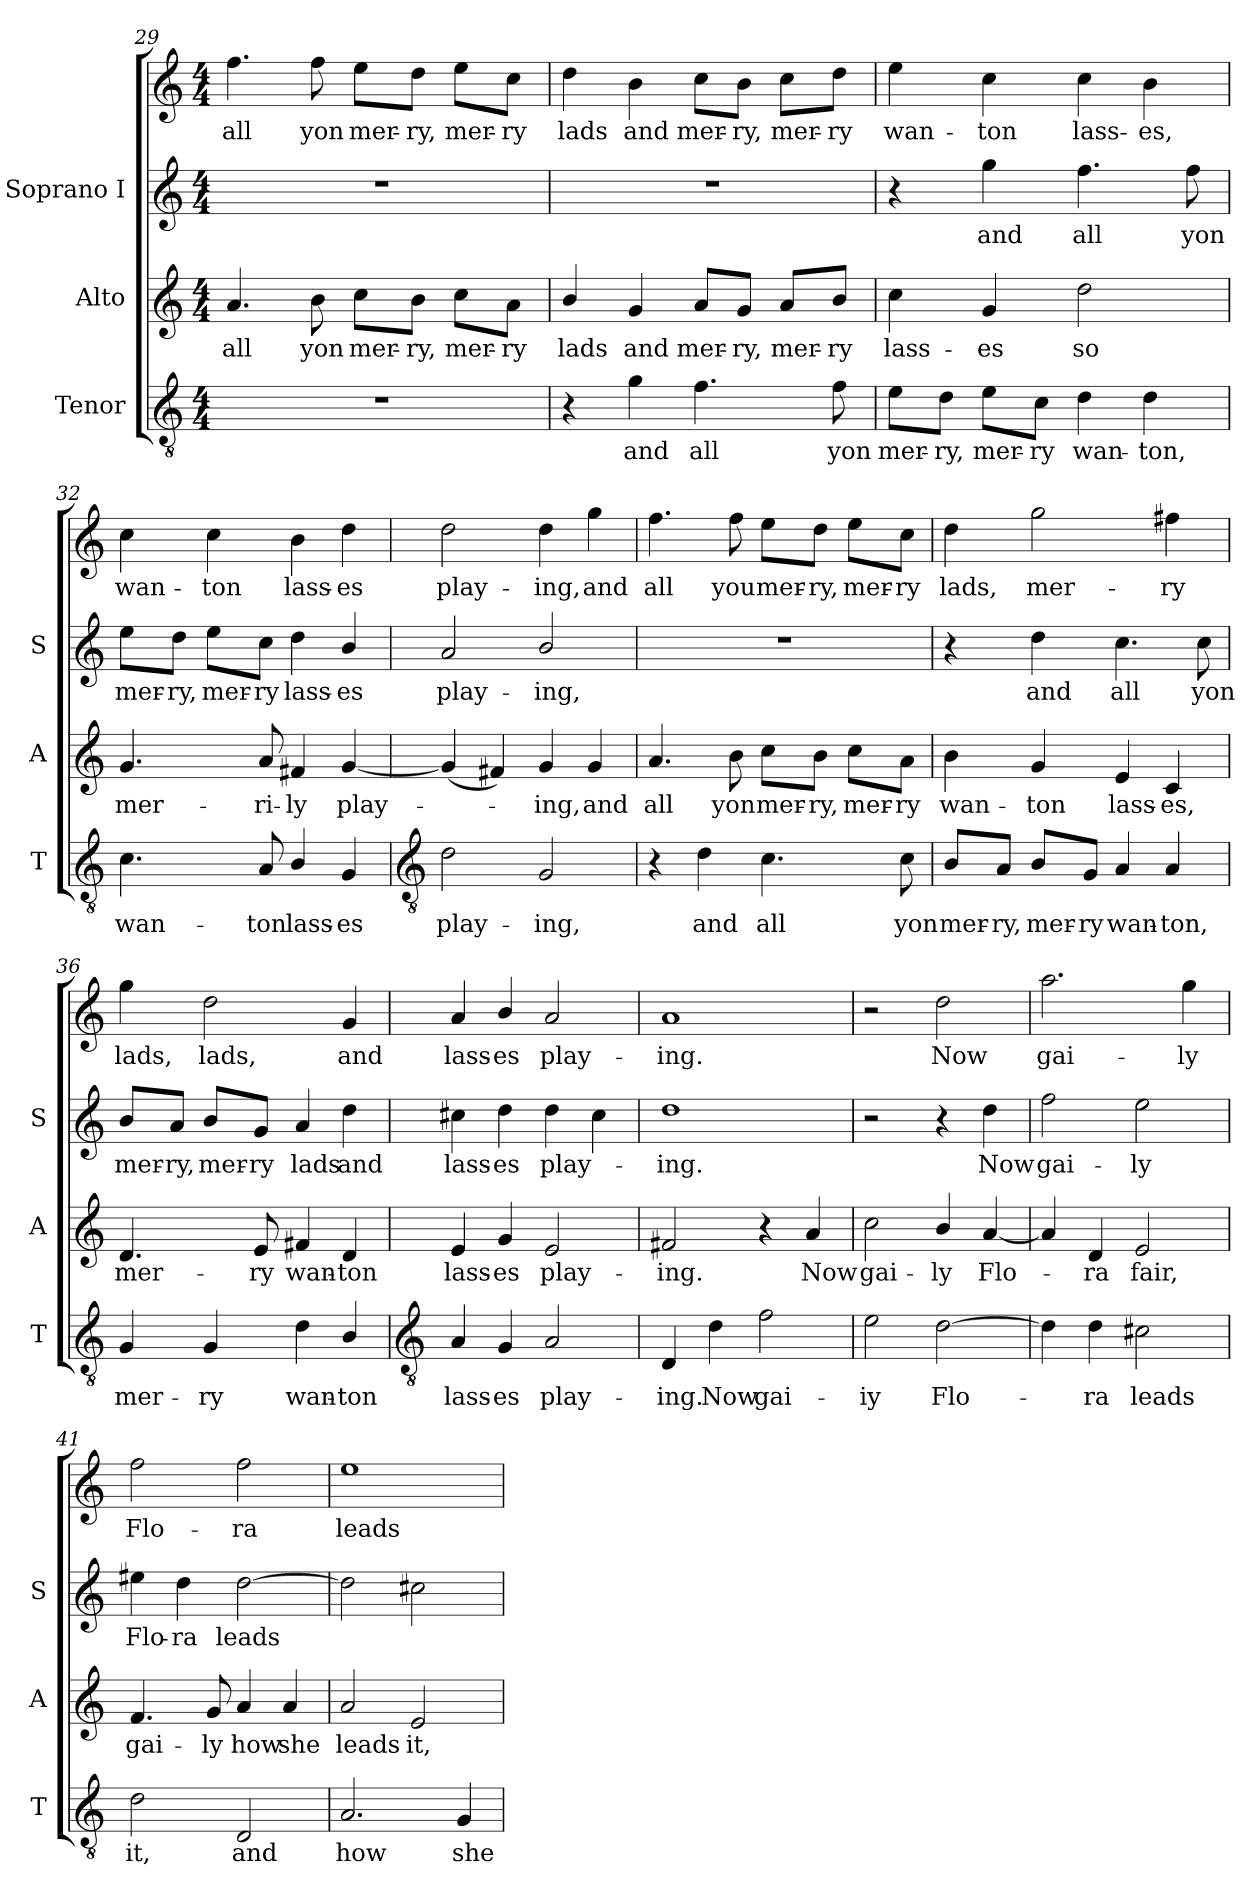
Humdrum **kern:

**kern	**text	**kern	**text	**kern	**text	**kern	**text
*part3	*part3	*part2	*part2	*part1	*part1	*part1	*part1
*staff4	*staff4	*staff3	*staff3	*staff2	*staff2	*staff1	*staff1
*I"Tenor	*	*I"Alto	*	*I"Soprano I	*	*	*
*I'T	*	*I'A	*	*I'S	*	*	*
!!LO:LB:g=z
*clefGv2	*	*clefG2	*	*clefG2	*	*clefG2	*
*k[]	*	*k[]	*	*k[]	*	*k[]	*
*C:	*	*C:	*	*C:	*	*C:	*
*M4/4	*	*M4/4	*	*M4/4	*	*M4/4	*
=29	=29	=29	=29	=29	=29	=29	=29
!	!	!	!LO:LY:b	!	!	!	!LO:LY:b
1r	.	4.a	all	1r	.	4.ff	all
!	!	!	!LO:LY:b	!	!	!	!LO:LY:b
.	.	8b	yon	.	.	8ff	yon
!	!	!	!LO:LY:b	!	!	!	!LO:LY:b
.	.	8cc\L	mer-	.	.	8ee\L	mer-
!	!	!	!LO:LY:b	!	!	!	!LO:LY:b
.	.	8b\J	-ry,	.	.	8dd\J	-ry,
!	!	!	!LO:LY:b	!	!	!	!LO:LY:b
.	.	8cc\L	mer-	.	.	8ee\L	mer-
!	!	!	!LO:LY:b	!	!	!	!LO:LY:b
.	.	8a\J	-ry	.	.	8cc\J	-ry
=30	=30	=30	=30	=30	=30	=30	=30
!	!	!	!LO:LY:b	!	!	!	!LO:LY:b
4r	.	4b/	lads	1r	.	4dd	lads
!	!LO:LY:b	!	!LO:LY:b	!	!	!	!LO:LY:b
4g	and	4g	and	.	.	4b	and
!	!LO:LY:b	!	!LO:LY:b	!	!	!	!LO:LY:b
4.f	all	8a/L	mer-	.	.	8cc\L	mer-
!	!	!	!LO:LY:b	!	!	!	!LO:LY:b
.	.	8g/J	-ry,	.	.	8b\J	-ry,
!	!	!	!LO:LY:b	!	!	!	!LO:LY:b
.	.	8a/L	mer-	.	.	8cc\L	mer-
!	!LO:LY:b	!	!LO:LY:b	!	!	!	!LO:LY:b
8f	yon	8b/J	-ry	.	.	8dd\J	-ry
=31	=31	=31	=31	=31	=31	=31	=31
!	!LO:LY:b	!	!LO:LY:b	!	!	!	!LO:LY:b
8e\L	mer-	4cc	lass-	4r	.	4ee	wan-
!	!LO:LY:b	!	!	!	!	!	!
8d\J	-ry,	.	.	.	.	.	.
!	!LO:LY:b	!	!LO:LY:b	!	!LO:LY:b	!	!LO:LY:b
8e\L	mer-	4g	-es	4gg	and	4cc	-ton
!	!LO:LY:b	!	!	!	!	!	!
8c\J	-ry	.	.	.	.	.	.
!	!LO:LY:b	!	!LO:LY:b	!	!LO:LY:b	!	!LO:LY:b
4d	wan-	2dd	so	4.ff	all	4cc	lass-
!	!LO:LY:b	!	!	!	!	!	!LO:LY:b
4d	-ton,	.	.	.	.	4b	-es,
!	!	!	!	!	!LO:LY:b	!	!
.	.	.	.	8ff	yon	.	.
=32	=32	=32	=32	=32	=32	=32	=32
!	!LO:LY:b	!	!LO:LY:b	!	!LO:LY:b	!	!LO:LY:b
4.c	wan-	4.g	mer-	8ee\L	mer-	4cc	wan-
!	!	!	!	!	!LO:LY:b	!	!
.	.	.	.	8dd\J	-ry,	.	.
!	!	!	!	!	!LO:LY:b	!	!LO:LY:b
.	.	.	.	8ee\L	mer-	4cc	-ton
!	!LO:LY:b	!	!LO:LY:b	!	!LO:LY:b	!	!
8A	-ton	8a	-ri-	8cc\J	-ry	.	.
!	!LO:LY:b	!	!LO:LY:b	!	!LO:LY:b	!	!LO:LY:b
4B/	lass-	4f#X	-ly	4dd	lass-	4b	lass-
!	!LO:LY:b	!	!LO:LY:b	!	!LO:LY:b	!	!LO:LY:b
4G	-es	[4g	play-	4b/	-es	4dd	-es
!!LO:LB:g=z
=33	=33	=33	=33	=33	=33	=33	=33
*clefGv2	*	*	*	*	*	*	*
!	!LO:LY:b	!	!	!	!LO:LY:b	!	!LO:LY:b
2d	play-	(<4g]	.	2a	play-	2dd	play-
.	.	4f#X)	.	.	.	.	.
!	!LO:LY:b	!	!LO:LY:b	!	!LO:LY:b	!	!LO:LY:b
2G	-ing,	4g	ing,	2b/	-ing,	4dd	-ing,
!	!	!	!LO:LY:b	!	!	!	!LO:LY:b
.	.	4g	and	.	.	4gg	and
=34	=34	=34	=34	=34	=34	=34	=34
!	!	!	!LO:LY:b	!	!	!	!LO:LY:b
4r	.	4.a	all	1r	.	4.ff	all
!	!LO:LY:b	!	!	!	!	!	!
4d	and	.	.	.	.	.	.
!	!	!	!LO:LY:b	!	!	!	!LO:LY:b
.	.	8b	yon	.	.	8ff	you
!	!LO:LY:b	!	!LO:LY:b	!	!	!	!LO:LY:b
4.c	all	8cc\L	mer-	.	.	8ee\L	mer-
!	!	!	!LO:LY:b	!	!	!	!LO:LY:b
.	.	8b\J	-ry,	.	.	8dd\J	-ry,
!	!	!	!LO:LY:b	!	!	!	!LO:LY:b
.	.	8cc\L	mer-	.	.	8ee\L	mer-
!	!LO:LY:b	!	!LO:LY:b	!	!	!	!LO:LY:b
8c	yon	8a\J	-ry	.	.	8cc\J	-ry
=35	=35	=35	=35	=35	=35	=35	=35
!	!LO:LY:b	!	!LO:LY:b	!	!	!	!LO:LY:b
8B/L	mer-	4b	wan-	4r	.	4dd	lads,
!	!LO:LY:b	!	!	!	!	!	!
8A/J	-ry,	.	.	.	.	.	.
!	!LO:LY:b	!	!LO:LY:b	!	!LO:LY:b	!	!LO:LY:b
8B/L	mer-	4g	-ton	4dd	and	2gg	mer-
!	!LO:LY:b	!	!	!	!	!	!
8G/J	-ry	.	.	.	.	.	.
!	!LO:LY:b	!	!LO:LY:b	!	!LO:LY:b	!	!
4A	wan-	4e	lass-	4.cc	all	.	.
!	!LO:LY:b	!	!LO:LY:b	!	!	!	!LO:LY:b
4A	-ton,	4c	-es,	.	.	4ff#X	-ry
!	!	!	!	!	!LO:LY:b	!	!
.	.	.	.	8cc	yon	.	.
=36	=36	=36	=36	=36	=36	=36	=36
!	!LO:LY:b	!	!LO:LY:b	!	!LO:LY:b	!	!LO:LY:b
4G	mer-	4.d	mer-	8b/L	mer-	4gg	lads,
!	!	!	!	!	!LO:LY:b	!	!
.	.	.	.	8a/J	-ry,	.	.
!	!LO:LY:b	!	!	!	!LO:LY:b	!	!LO:LY:b
4G	-ry	.	.	8b/L	mer-	2dd	lads,
!	!	!	!LO:LY:b	!	!LO:LY:b	!	!
.	.	8e	-ry	8g/J	-ry	.	.
!	!LO:LY:b	!	!LO:LY:b	!	!LO:LY:b	!	!
4d	wan-	4f#X	wan-	4a	lads	.	.
!	!LO:LY:b	!	!LO:LY:b	!	!LO:LY:b	!	!LO:LY:b
4B/	-ton	4d	-ton	4dd	and	4g	and
!!LO:LB:g=z
=37	=37	=37	=37	=37	=37	=37	=37
*clefGv2	*	*	*	*	*	*	*
!	!LO:LY:b	!	!LO:LY:b	!	!LO:LY:b	!	!LO:LY:b
4A	lass-	4e	lass-	4cc#X	-lass-	4a	lass-
!	!LO:LY:b	!	!LO:LY:b	!	!LO:LY:b	!	!LO:LY:b
4G	-es	4g	-es	4dd	-es	4b/	-es
!	!LO:LY:b	!	!LO:LY:b	!	!LO:LY:b	!	!LO:LY:b
2A	play-	2e	play-	4dd	play-	2a	play-
.	.	.	.	4cc#	.	.	.
=38	=38	=38	=38	=38	=38	=38	=38
!	!LO:LY:b	!	!LO:LY:b	!	!LO:LY:b	!	!LO:LY:b
4D	-ing.	2f#X	-ing.	1dd	ing.	1a	ing.
!	!LO:LY:b	!	!	!	!	!	!
4d	Now	.	.	.	.	.	.
!	!LO:LY:b	!	!	!	!	!	!
2f	gai-	4r	.	.	.	.	.
!	!	!	!LO:LY:b	!	!	!	!
.	.	4a	Now	.	.	.	.
=39	=39	=39	=39	=39	=39	=39	=39
!	!LO:LY:b	!	!LO:LY:b	!	!	!	!
2e	-iy	2cc	gai-	2r	.	2r	.
!	!LO:LY:b	!	!LO:LY:b	!	!	!	!LO:LY:b
[2d	Flo-	4b/	-ly	4r	.	2dd	Now
!	!	!	!LO:LY:b	!	!LO:LY:b	!	!
.	.	[4a	Flo-	4dd	Now	.	.
=40	=40	=40	=40	=40	=40	=40	=40
!	!	!	!	!	!LO:LY:b	!	!LO:LY:b
4d]	.	4a]	.	2ff	gai-	2.aa	gai-
!	!LO:LY:b	!	!LO:LY:b	!	!	!	!
4d	ra	4d	ra	.	.	.	.
!	!LO:LY:b	!	!LO:LY:b	!	!LO:LY:b	!	!
2c#X	leads	2e	fair,	2ee	-ly	.	.
!	!	!	!	!	!	!	!LO:LY:b
.	.	.	.	.	.	4gg	-ly
=41	=41	=41	=41	=41	=41	=41	=41
!	!LO:LY:b	!	!LO:LY:b	!	!LO:LY:b	!	!LO:LY:b
2d	it,	4.f	gai-	4ee#X	Flo-	2ff	Flo-
!	!	!	!	!	!LO:LY:b	!	!
.	.	.	.	4dd	-ra	.	.
!	!	!	!LO:LY:b	!	!	!	!
.	.	8g	-ly	.	.	.	.
!	!LO:LY:b	!	!LO:LY:b	!	!LO:LY:b	!	!LO:LY:b
2D	and	4a	how	[2dd	leads	2ff	-ra
!	!	!	!LO:LY:b	!	!	!	!
.	.	4a	she	.	.	.	.
=42	=42	=42	=42	=42	=42	=42	=42
!	!LO:LY:b	!	!LO:LY:b	!	!	!	!LO:LY:b
2.A	how	2a	leads	2dd]	.	1ee	leads
!	!	!	!LO:LY:b	!	!	!	!
.	.	2e	it,	2cc#X	.	.	.
!	!LO:LY:b	!	!	!	!	!	!
4G	she	.	.	.	.	.	.
=	=	=	=	=	=	=	=
*-	*-	*-	*-	*-	*-	*-	*-
